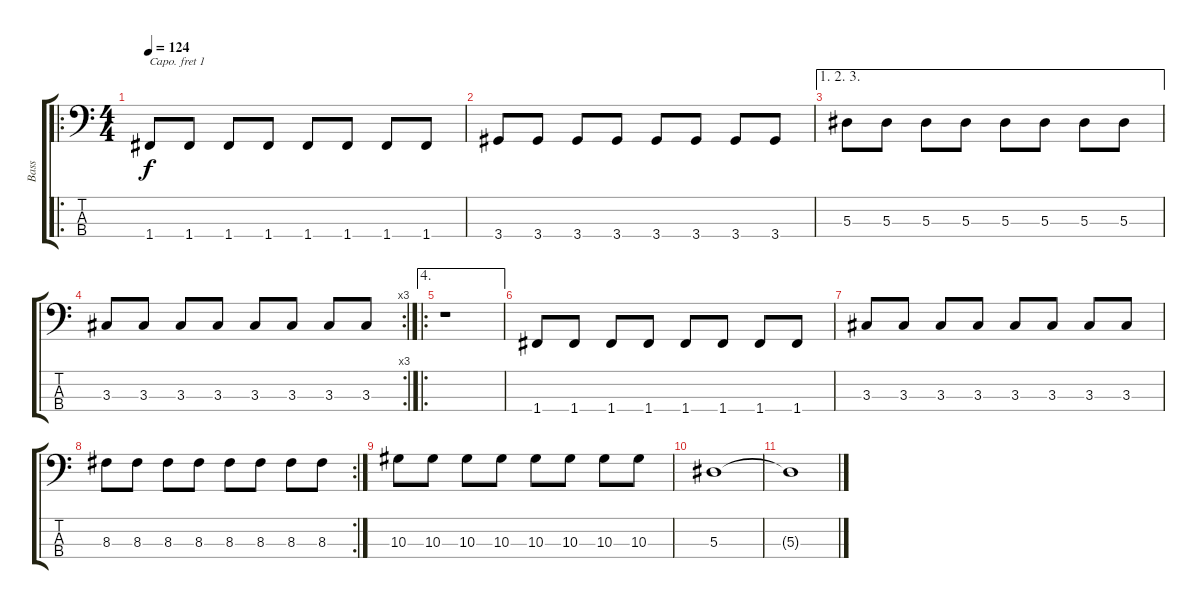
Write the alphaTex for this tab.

\track ("Bass" "Bass") {instrument electricbassfinger}
\staff {score tabs}
\capo 1
\tuning (G2 D2 A1 E1) {hide}
\ro
\ts (4 4)
\tempo 124
\clef f4
\ks c
1.4.8{dy f} 1.4.8 1.4.8 1.4.8 1.4.8 1.4.8 1.4.8 1.4.8 |
3.4.8 3.4.8 3.4.8 3.4.8 3.4.8 3.4.8 3.4.8 3.4.8 |
\ae (1 2 3)
5.3.8 5.3.8 5.3.8 5.3.8 5.3.8 5.3.8 5.3.8 5.3.8 |
\rc 3
3.3.8 3.3.8 3.3.8 3.3.8 3.3.8 3.3.8 3.3.8 3.3.8 |
\ae 4
\ro
r.1 |
1.4.8 1.4.8 1.4.8 1.4.8 1.4.8 1.4.8 1.4.8 1.4.8 |
3.3.8 3.3.8 3.3.8 3.3.8 3.3.8 3.3.8 3.3.8 3.3.8 |
\rc 2
8.3.8 8.3.8 8.3.8 8.3.8 8.3.8 8.3.8 8.3.8 8.3.8 |
10.3.8 10.3.8 10.3.8 10.3.8 10.3.8 10.3.8 10.3.8 10.3.8 |
5.3.1 |
5.3{t}.1
